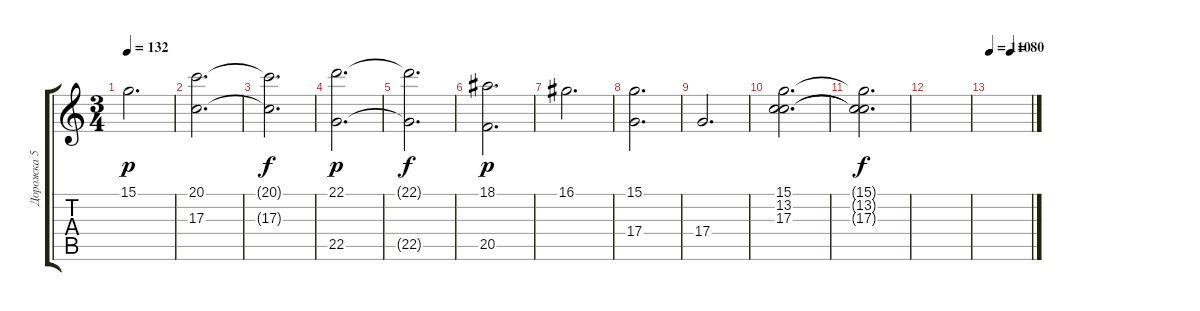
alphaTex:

\track ("Дорожка 5" "Дорожка 5") {instrument pad8sweep}
\staff {score tabs}
\tuning (E4 B3 G3 D3 A2 E2) {hide}
\ts (3 4)
\tempo 132
\clef g2
\ks c
15.1.2{d dy p} |
(20.1 17.3).2{d} |
(20.1{t} 17.3{t}).2{d dy f} |
(22.1 22.5).2{d dy p} |
(22.1{t} 22.5{t}).2{d dy f} |
(18.1 20.5).2{d dy p} |
16.1.2{d} |
(15.1 17.4).2{d} |
17.4.2{d} |
(15.1 13.2 17.3).2{d} |
(15.1{t} 13.2{t} 17.3{t}).2{d dy f} |
|
\tempo 110
\tempo (80 0.5)
